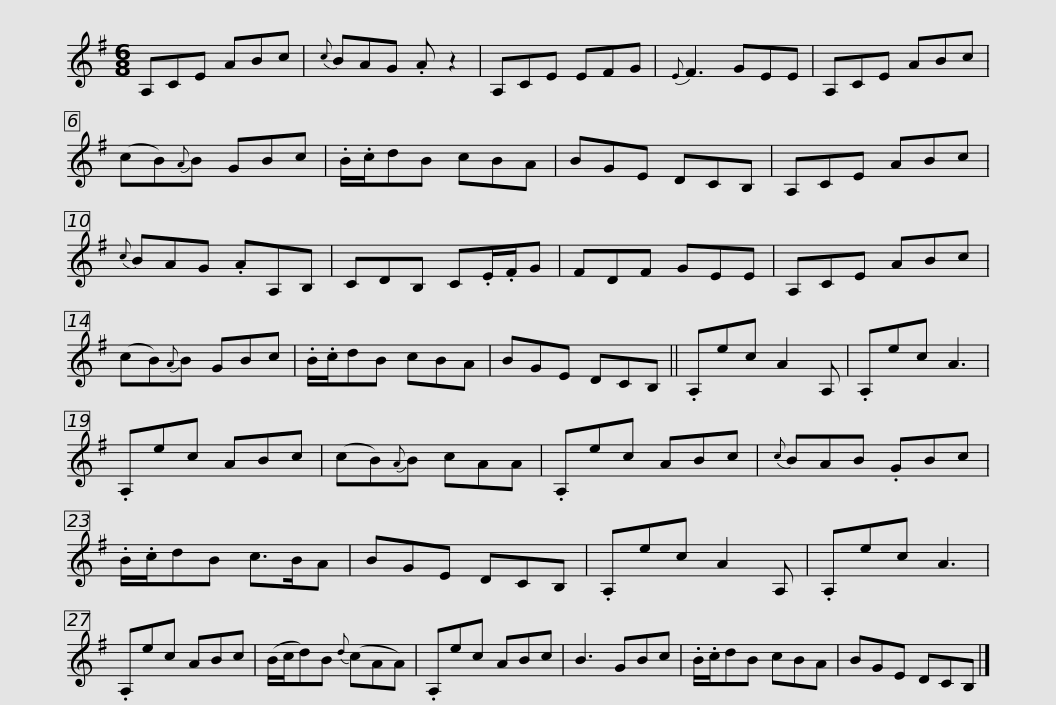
X:1
L:1/8
M:6/8
I:linebreak $
K:G
V:1 treble
V:1
 A,CE ABc |{c} BAG .A z2 | A,CE EFG |{E} F3 GEE | A,CE ABc | %5
 (cB){A}B GBc | .B/.c/dB cBA |$ BGE DCB, | A,CE ABc |{c} BAG .AA,B, | %10
 CDB, C.E/.F/G | FDF GEE | A,CE ABc |$ (cB){A}B GBc | .B/.c/dB cBA | %15
 BGE DCB, || .A,ec A2 A, | .A,ec A3 | .A,ec ABc | (cB){A}B cAA |$ %20
 .A,ec ABc |{c} BAB .GBc | .B/.c/dB c>BA | BGE DCB, | .A,ec A2 A, | %25
 .A,ec A3 | .A,ec ABc |$ (B/c/d)B{d} (cAA) | .A,ec ABc | B3 GBc | %30
 .B/.c/dB cBA | BGE DCB, |] %32
